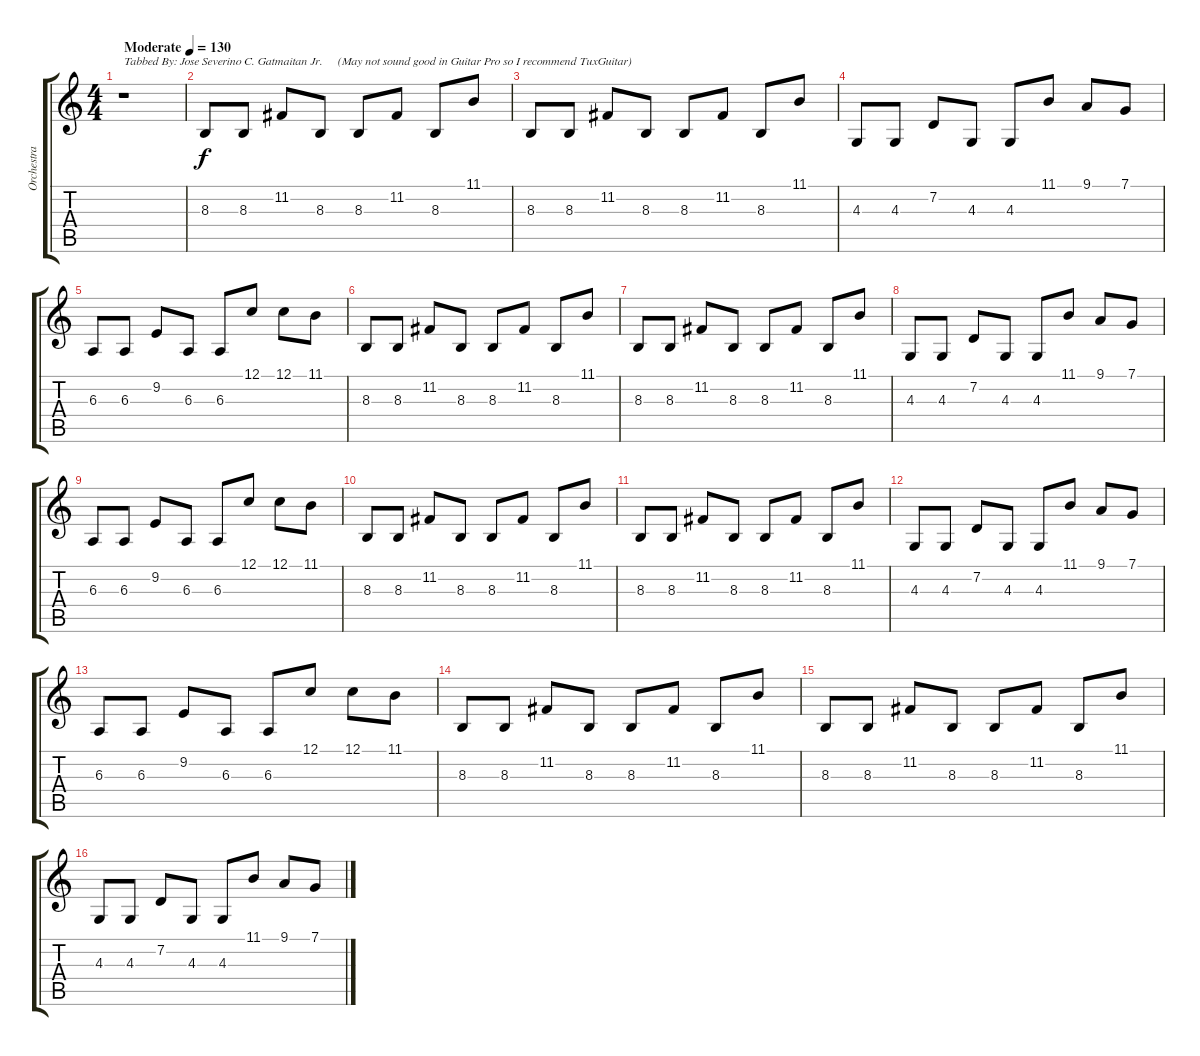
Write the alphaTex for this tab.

\track ("Orchestra" "Orchestra") {instrument stringensemble1}
\staff {score tabs}
\tuning (C4 G3 Eb3 Bb2 F2 C2) {hide}
\ts (4 4)
\tempo (130 "Moderate")
\clef g2
\ks c
r.1{txt "Tabbed By: Jose Severino C. Gatmaitan Jr.     (May not sound good in Guitar Pro so I recommend TuxGuitar)" dy f instrument stringensemble1} |
8.3.8 8.3.8 11.2.8 8.3.8 8.3.8 11.2.8 8.3.8 11.1.8 |
8.3.8 8.3.8 11.2.8 8.3.8 8.3.8 11.2.8 8.3.8 11.1.8 |
4.3.8 4.3.8 7.2.8 4.3.8 4.3.8 11.1.8 9.1.8 7.1.8 |
6.3.8 6.3.8 9.2.8 6.3.8 6.3.8 12.1.8 12.1.8 11.1.8 |
8.3.8 8.3.8 11.2.8 8.3.8 8.3.8 11.2.8 8.3.8 11.1.8 |
8.3.8 8.3.8 11.2.8 8.3.8 8.3.8 11.2.8 8.3.8 11.1.8 |
4.3.8 4.3.8 7.2.8 4.3.8 4.3.8 11.1.8 9.1.8 7.1.8 |
6.3.8 6.3.8 9.2.8 6.3.8 6.3.8 12.1.8 12.1.8 11.1.8 |
8.3.8 8.3.8 11.2.8 8.3.8 8.3.8 11.2.8 8.3.8 11.1.8 |
8.3.8 8.3.8 11.2.8 8.3.8 8.3.8 11.2.8 8.3.8 11.1.8 |
4.3.8 4.3.8 7.2.8 4.3.8 4.3.8 11.1.8 9.1.8 7.1.8 |
6.3.8 6.3.8 9.2.8 6.3.8 6.3.8 12.1.8 12.1.8 11.1.8 |
8.3.8 8.3.8 11.2.8 8.3.8 8.3.8 11.2.8 8.3.8 11.1.8 |
8.3.8 8.3.8 11.2.8 8.3.8 8.3.8 11.2.8 8.3.8 11.1.8 |
4.3.8 4.3.8 7.2.8 4.3.8 4.3.8 11.1.8 9.1.8 7.1.8
